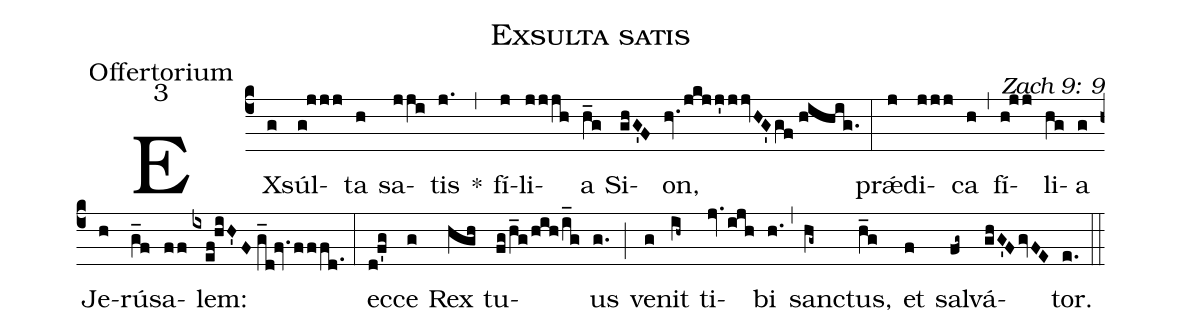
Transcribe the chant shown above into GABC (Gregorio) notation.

name: Exsulta satis;
office-part: Offertorium;
mode: 3;
commentary: Zach 9: 9;
%%
(c4) EX(g)súl(g!jjj)ta(h) sa(jji)tis(j.) *(,) fí(j)li(jjjh)a(h_g) Si(ghG'F)on,(hv.jkjj'jjvHG'gf//hihig.) (:)
prǽ(j)di(jjj)ca(h) (,) fí(h!jj)li(hg)a(g) Je(h)rú(g_f)sa(ff)lem:(ixef!hiH'F//g_d!fv.fffd.) (:)
ec(d!f'g)ce(g) Rex(hgh) tu(fg/h_g/hih/i_g)us(g.) (;) ve(g)nit(ih~) ti(jv.ijh)bi(h.) (,) sanc(hg~)tus,(h_g) et(f) sal(fg~)vá(ghG'FgvFE)tor.(e.) (::)
